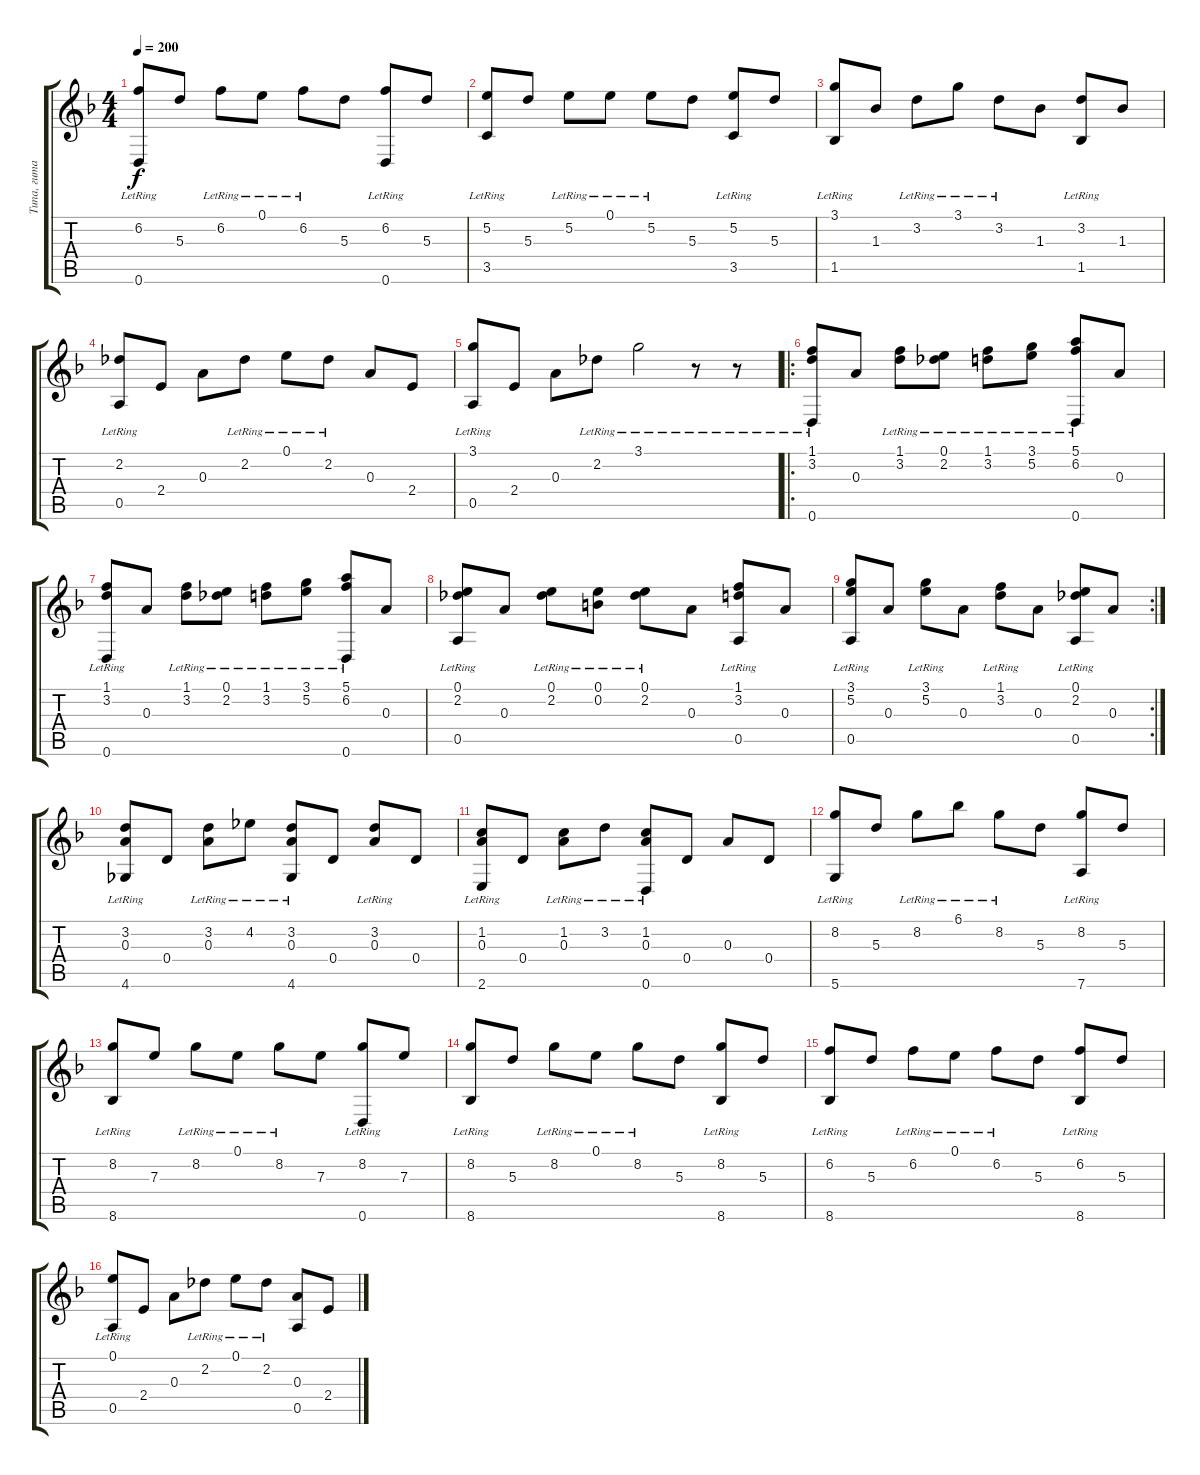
\track ("Типа, гитара" "Типа, гита") {instrument acousticguitarsteel}
\staff {score tabs}
\tuning (E4 B3 A3 D3 A2 D2) {hide}
\ts (4 4)
\tempo 200
\clef g2
\ks f
(6.2{lr} 0.6{lr}).8{dy f} 5.3.8 6.2{lr}.8 0.1{lr}.8 6.2{lr}.8 5.3.8 (6.2{lr} 0.6).8 5.3.8 |
(5.2{lr} 3.5{lr}).8 5.3.8 5.2{lr}.8 0.1{lr}.8 5.2{lr}.8 5.3.8 (5.2{lr} 3.5).8 5.3.8 |
(3.1{lr} 1.5{lr}).8 1.3.8 3.2{lr}.8 3.1{lr}.8 3.2{lr}.8 1.3.8 (3.2{lr} 1.5).8 1.3.8 |
(2.2{lr} 0.5{lr}).8 2.4.8 0.3.8 2.2{lr}.8 0.1{lr}.8 2.2{lr}.8 0.3.8 2.4.8 |
(3.1{lr} 0.5{lr}).8 2.4.8 0.3.8 2.2{lr}.8 3.1{lr}.2 r.8 r.8 |
\ro
(1.1{lr} 3.2{lr} 0.6{lr}).8 0.3.8 (1.1{lr} 3.2{lr}).8 (0.1{lr} 2.2{lr}).8 (1.1{lr} 3.2{lr}).8 (3.1{lr} 5.2{lr}).8 (5.1{lr} 6.2{lr} 0.6).8 0.3.8 |
(1.1{lr} 3.2{lr} 0.6{lr}).8 0.3.8 (1.1{lr} 3.2{lr}).8 (0.1{lr} 2.2{lr}).8 (1.1{lr} 3.2{lr}).8 (3.1{lr} 5.2{lr}).8 (5.1{lr} 6.2{lr} 0.6).8 0.3.8 |
(0.1{lr} 2.2{lr} 0.5{lr}).8 0.3.8 (0.1{lr} 2.2{lr}).8 (0.1{lr} 0.2{lr}).8 (0.1{lr} 2.2{lr}).8 0.3.8 (1.1{lr} 3.2{lr} 0.5).8 0.3.8 |
\rc 2
(3.1{lr} 5.2{lr} 0.5{lr}).8 0.3.8 (3.1{lr} 5.2{lr}).8 0.3.8 (1.1{lr} 3.2{lr}).8 0.3.8 (0.1{lr} 2.2{lr} 0.5).8 0.3.8 |
(3.2{lr} 0.3 4.6{lr}).8 0.4.8 (3.2{lr} 0.3).8 4.2{lr}.8 (3.2{lr} 0.3 4.6{lr}).8 0.4.8 (3.2{lr} 0.3).8 0.4.8 |
(1.2{lr} 0.3 2.6{lr}).8 0.4.8 (1.2{lr} 0.3).8 3.2{lr}.8 (1.2{lr} 0.3 0.6{lr}).8 0.4.8 0.3.8 0.4.8 |
(8.2{lr} 5.6{lr}).8 5.3.8 8.2{lr}.8 6.1{lr}.8 8.2{lr}.8 5.3.8 (8.2{lr} 7.6).8 5.3.8 |
(8.2{lr} 8.6{lr}).8 7.3.8 8.2{lr}.8 0.1{lr}.8 8.2{lr}.8 7.3.8 (8.2{lr} 0.6).8 7.3.8 |
(8.2{lr} 8.6{lr}).8 5.3.8 8.2{lr}.8 0.1{lr}.8 8.2{lr}.8 5.3.8 (8.2{lr} 8.6).8 5.3.8 |
(6.2{lr} 8.6{lr}).8 5.3.8 6.2{lr}.8 0.1{lr}.8 6.2{lr}.8 5.3.8 (6.2{lr} 8.6).8 5.3.8 |
(0.1{lr} 0.5{lr}).8 2.4.8 0.3.8 2.2{lr}.8 0.1{lr}.8 2.2{lr}.8 (0.3 0.5).8 2.4.8
